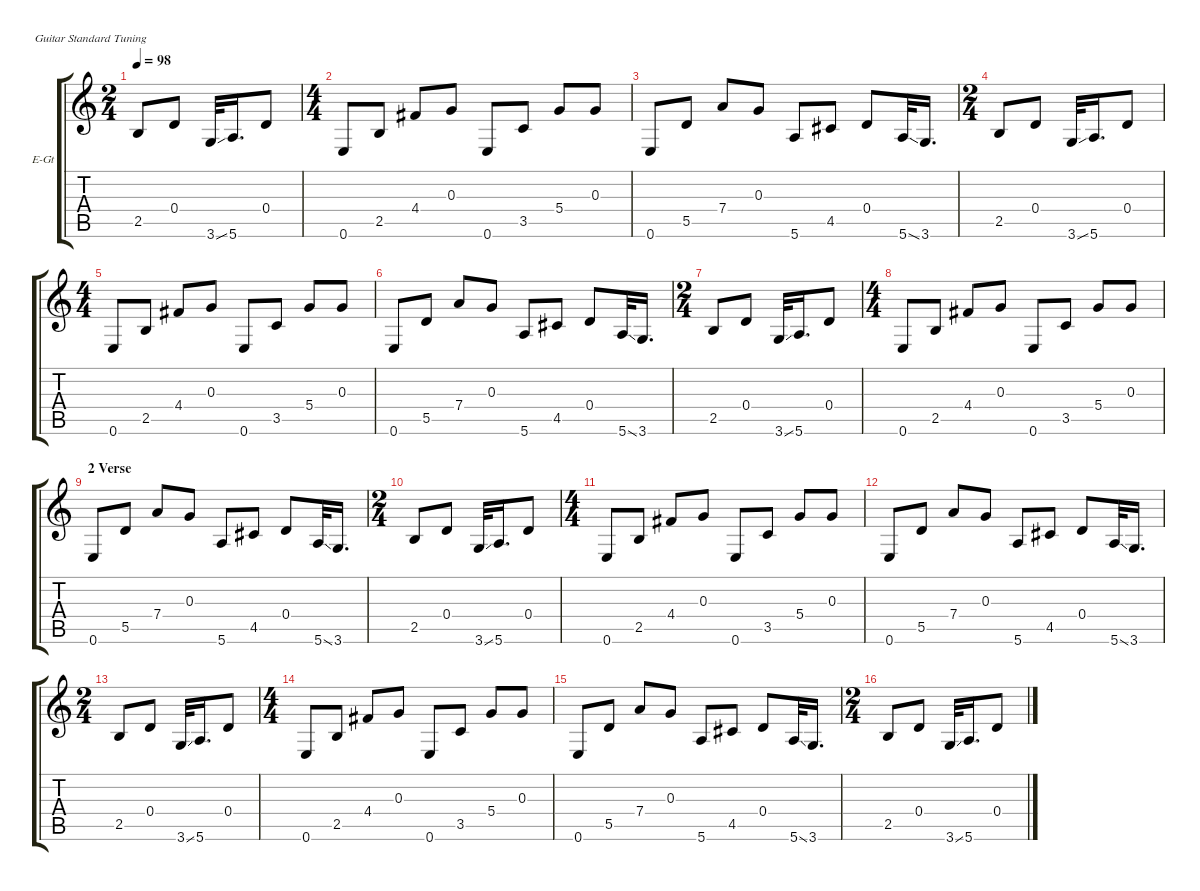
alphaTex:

\hideDynamics
\bracketExtendMode groupsimilarinstruments
\firstSystemTrackNameOrientation horizontal
\otherSystemsTrackNameOrientation horizontal
\track ("James Clean" "E-Gt") {multiBarRest instrument electricguitarclean}
\staff {score tabs}
\tuning (E4 B3 G3 D3 A2 E2)
\ts (2 4)
\tempo 98
\clef g2
\ks c
2.5.8{dy f} 0.4.8 3.6{ss}.32 5.6.16{d} 0.4.8 |
\ts (4 4)
0.6.8 2.5.8 4.4.8 0.3.8 0.6.8 3.5.8 5.4.8 0.3.8 |
0.6.8 5.5.8 7.4.8 0.3.8 5.6.8 4.5.8 0.4.8 5.6{ss}.32 3.6.16{d} |
\ts (2 4)
2.5.8 0.4.8 3.6{ss}.32 5.6.16{d} 0.4.8 |
\ts (4 4)
0.6.8 2.5.8 4.4.8 0.3.8 0.6.8 3.5.8 5.4.8 0.3.8 |
0.6.8 5.5.8 7.4.8 0.3.8 5.6.8 4.5.8 0.4.8 5.6{ss}.32 3.6.16{d} |
\ts (2 4)
2.5.8 0.4.8 3.6{ss}.32 5.6.16{d} 0.4.8 |
\ts (4 4)
0.6.8 2.5.8 4.4.8 0.3.8 0.6.8 3.5.8 5.4.8 0.3.8 |
\section ("" "2 Verse")
0.6.8 5.5.8 7.4.8 0.3.8 5.6.8 4.5.8 0.4.8 5.6{ss}.32 3.6.16{d} |
\ts (2 4)
2.5.8 0.4.8 3.6{ss}.32 5.6.16{d} 0.4.8 |
\ts (4 4)
0.6.8 2.5.8 4.4.8 0.3.8 0.6.8 3.5.8 5.4.8 0.3.8 |
0.6.8 5.5.8 7.4.8 0.3.8 5.6.8 4.5.8 0.4.8 5.6{ss}.32 3.6.16{d} |
\ts (2 4)
2.5.8 0.4.8 3.6{ss}.32 5.6.16{d} 0.4.8 |
\ts (4 4)
0.6.8 2.5.8 4.4.8 0.3.8 0.6.8 3.5.8 5.4.8 0.3.8 |
0.6.8 5.5.8 7.4.8 0.3.8 5.6.8 4.5.8 0.4.8 5.6{ss}.32 3.6.16{d} |
\ts (2 4)
2.5.8 0.4.8 3.6{ss}.32 5.6.16{d} 0.4.8
